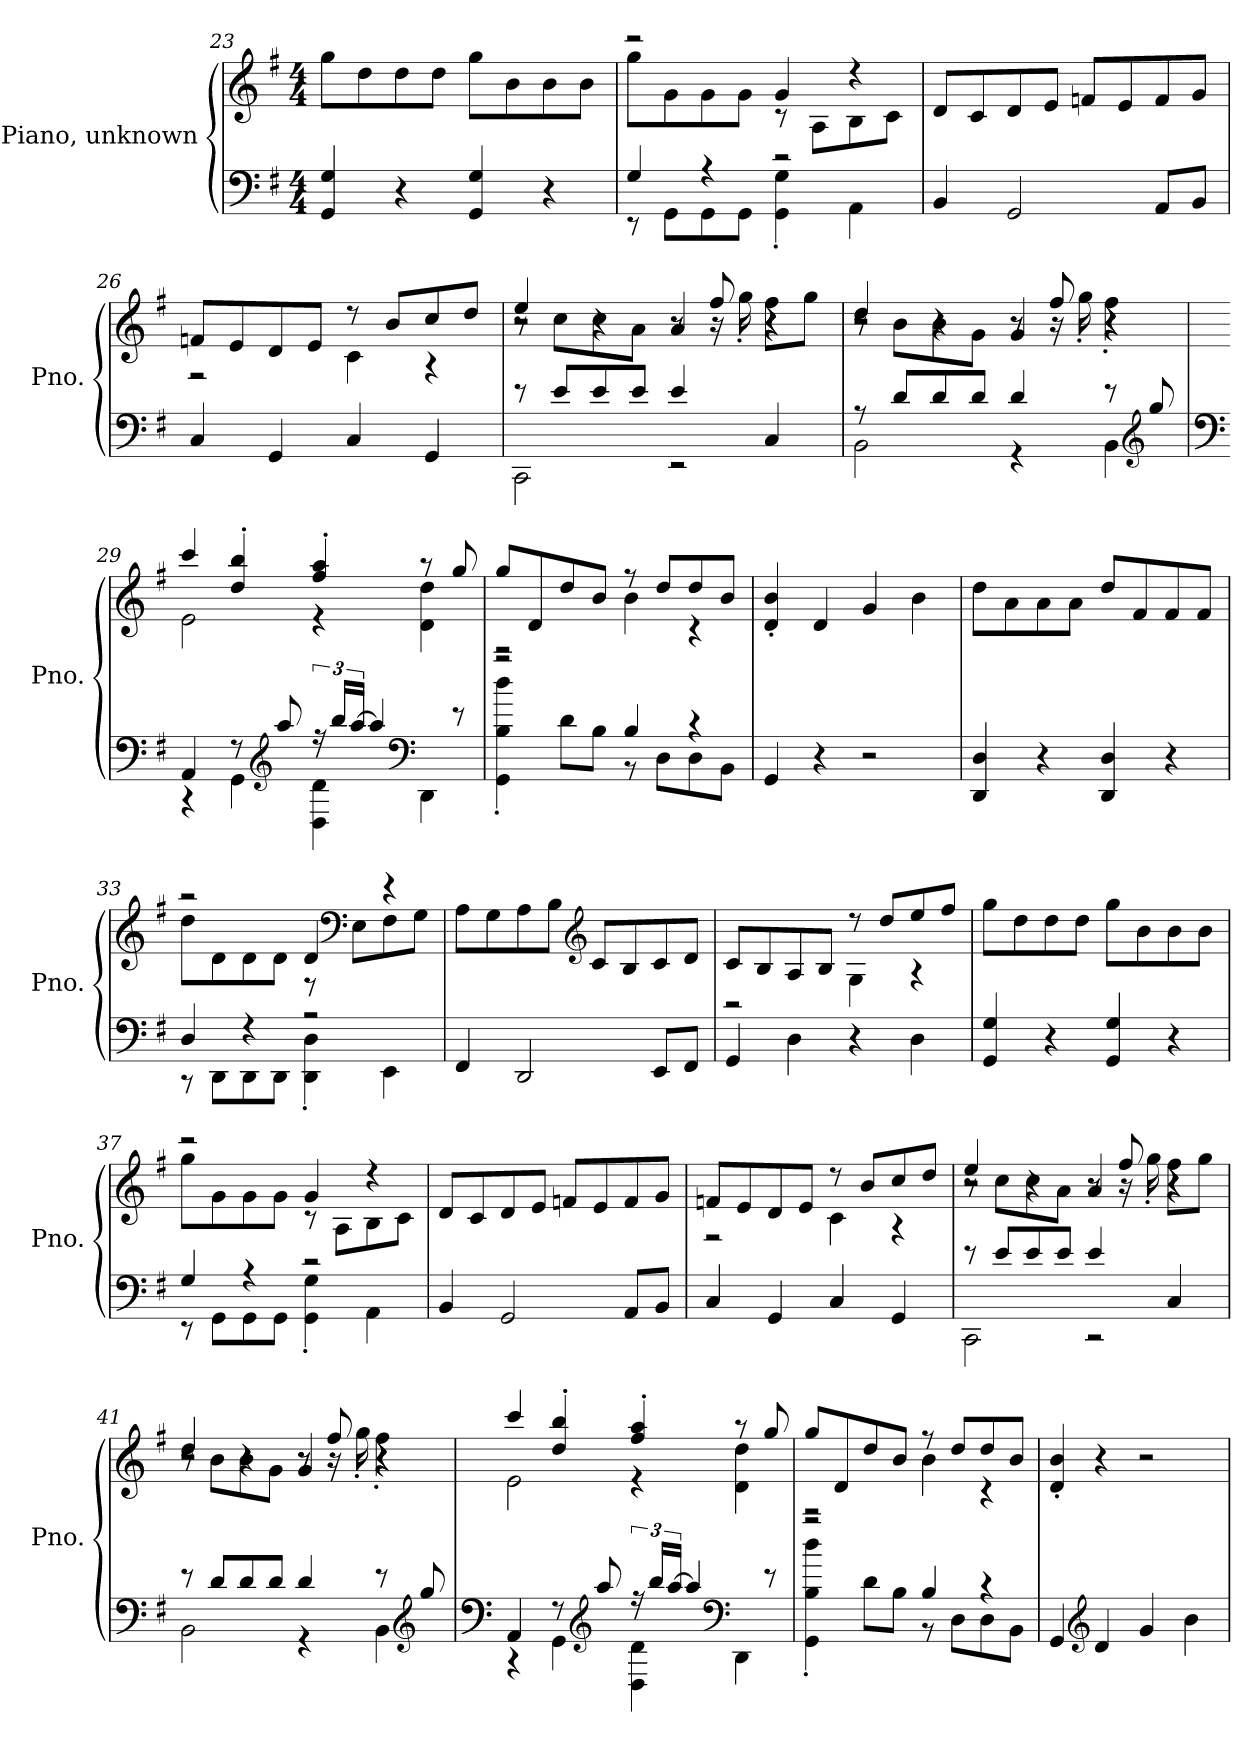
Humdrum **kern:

**kern	**kern
*part1	*part1
*staff2	*staff1
*I"Piano, unknown	*
*I'Pno.	*
*clefF4	*clefG2
*k[f#]	*k[f#]
*M4/4	*M4/4
=23	=23
4GG/ 4G/	8gg\L
.	8dd\
4r	8dd\
.	8dd\J
4GG/ 4G/	8gg\L
.	8b\
4r	8b\
.	8b\J
=24	=24
*^	*^
4G/	8r	2r	8gg\L
.	8GG\L	.	8g\
4r	8GG\	.	8g\
.	8GG\J	.	8g\J
2r	4GG\' 4G\'	4g/	8r
.	.	.	8A\L
.	4AA\	4r	8B\
.	.	.	8c\J
*v	*v	*	*
*	*v	*v
!!LO:LB:g=z
=25	=25
4BB/	8d/L
.	8c/
2GG/	8d/
.	8e/J
.	8fn/L
.	8e/
8AA/L	8f/
8BB/J	8g/J
=26	=26
*	*^
4C/	8fn/L	2r
.	8e/	.
4GG/	8d/	.
.	8e/J	.
4C/	8r	4c\
.	8b/L	.
4GG/	8cc/	4r
.	8dd/J	.
=27	=27	=27
*^	*	*^
8r	2CC\	2r	8r	4ee/
8e/L	.	.	8cc\L	.
8e/	.	.	8cc\	4r
8e/J	.	.	8a\J	.
4e/	2r	8r	8r	4a/
.	.	8ff#/	16r	.
.	.	.	16gg'\	.
4C/	.	4r	8ff#\L	4r
.	.	.	8gg\J	.
=28	=28	=28	=28	=28
8r	2BB\	2r	8r	4dd/
8d/L	.	.	8b\L	.
8d/	.	.	8b\	4r
8d/J	.	.	8g\J	.
4d/	4r	8r	8r	4g/
.	.	8ff#/	16r	.
.	.	.	16gg'\	.
8r	4BB\	4r	4ff#'\	4r
*clefG2	*	*	*	*
8gg/	.	.	.	.
*	*	*v	*v	*v
!!LO:LB:g=z
=29	=29	=29
*clefF4	*	*
*	*	*^
4AA/	4r	4ccc/	2e\
8r	4GG\	4dd/' 4bb/'	.
*clefG2	*	*	*
8aa/	.	.	.
24r	4D\ 4d\	4ff#/' 4aa/'	4r
24bb/LL	.	.	.
[24aa/JJ	.	.	.
4aa/]	.	.	.
*clefF4	*	*	*
.	4DD\	8r	4d\ 4dd\
8r	.	8gg/	.
=30	=30	=30	=30
2r	4GG\' 4B\' 4dd\'	8gg/L	2r
.	.	8d/	.
.	8d\L	8dd/	.
.	8B\J	8b/J	.
4B/	8r	8r	4b\
.	8D\L	8dd/L	.
4r	8D\	8dd/	4r
.	8BB\J	8b/J	.
*v	*v	*	*
*	*v	*v
=31	=31
4GG/	4d/' 4b/'
4r	4d/
2r	4g/
.	4b\
=32	=32
4DD/ 4D/	8dd\L
.	8a\
4r	8a\
.	8a\J
4DD/ 4D/	8dd/L
.	8f#/
4r	8f#/
.	8f#/J
!!LO:LB:g=z
=33	=33
*^	*^
4D/	8r	2r	8dd\L
.	8DD\L	.	8d\
4r	8DD\	.	8d\
.	8DD\J	.	8d\J
2r	4DD\' 4D\'	4d/	8r
*	*	*clefF4	*
.	.	.	8E\L
.	4EE\	4r	8F#\
.	.	.	8G\J
*v	*v	*	*
*	*v	*v
=34	=34
4FF#/	8A\L
.	8G\
2DD/	8A\
.	8B\J
*	*clefG2
.	8c/L
.	8B/
8EE/L	8c/
8FF#/J	8d/J
=35	=35
*	*^
4GG/	8c/L	2r
.	8B/	.
4D\	8A/	.
.	8B/J	.
4r	8r	4G\
.	8dd/L	.
4D\	8ee/	4r
.	8ff#/J	.
*	*v	*v
=36	=36
4GG/ 4G/	8gg\L
.	8dd\
4r	8dd\
.	8dd\J
4GG/ 4G/	8gg\L
.	8b\
4r	8b\
.	8b\J
!!LO:LB:g=z
=37	=37
*^	*^
4G/	8r	2r	8gg\L
.	8GG\L	.	8g\
4r	8GG\	.	8g\
.	8GG\J	.	8g\J
2r	4GG\' 4G\'	4g/	8r
.	.	.	8A\L
.	4AA\	4r	8B\
.	.	.	8c\J
*v	*v	*	*
*	*v	*v
=38	=38
4BB/	8d/L
.	8c/
2GG/	8d/
.	8e/J
.	8fn/L
.	8e/
8AA/L	8f/
8BB/J	8g/J
=39	=39
*	*^
4C/	8fn/L	2r
.	8e/	.
4GG/	8d/	.
.	8e/J	.
4C/	8r	4c\
.	8b/L	.
4GG/	8cc/	4r
.	8dd/J	.
=40	=40	=40
*^	*	*^
8r	2CC\	2r	8r	4ee/
8e/L	.	.	8cc\L	.
8e/	.	.	8cc\	4r
8e/J	.	.	8a\J	.
4e/	2r	8r	8r	4a/
.	.	8ff#/	16r	.
.	.	.	16gg'\	.
4C/	.	4r	8ff#\L	4r
.	.	.	8gg\J	.
!!LO:LB:g=z	!!	!!
=41	=41	=41	=41	=41
8r	2BB\	2r	8r	4dd/
8d/L	.	.	8b\L	.
8d/	.	.	8b\	4r
8d/J	.	.	8g\J	.
4d/	4r	8r	8r	4g/
.	.	8ff#/	16r	.
.	.	.	16gg'\	.
8r	4BB\	4r	4ff#'\	4r
*clefG2	*	*	*	*
8gg/	.	.	.	.
*	*	*v	*v	*v
=42	=42	=42
*clefF4	*	*
*	*	*^
4AA/	4r	4ccc/	2e\
8r	4GG\	4dd/' 4bb/'	.
*clefG2	*	*	*
8aa/	.	.	.
24r	4D\ 4d\	4ff#/' 4aa/'	4r
24bb/LL	.	.	.
[24aa/JJ	.	.	.
4aa/]	.	.	.
*clefF4	*	*	*
.	4DD\	8r	4d\ 4dd\
8r	.	8gg/	.
=43	=43	=43	=43
2r	4GG\' 4B\' 4dd\'	8gg/L	2r
.	.	8d/	.
.	8d\L	8dd/	.
.	8B\J	8b/J	.
4B/	8r	8r	4b\
.	8D\L	8dd/L	.
4r	8D\	8dd/	4r
.	8BB\J	8b/J	.
*v	*v	*	*
*	*v	*v
=44	=44
4GG/	4d/' 4b/'
*clefG2	*
4d/	4r
4g/	2r
4b\	.
=	=
*-	*-
